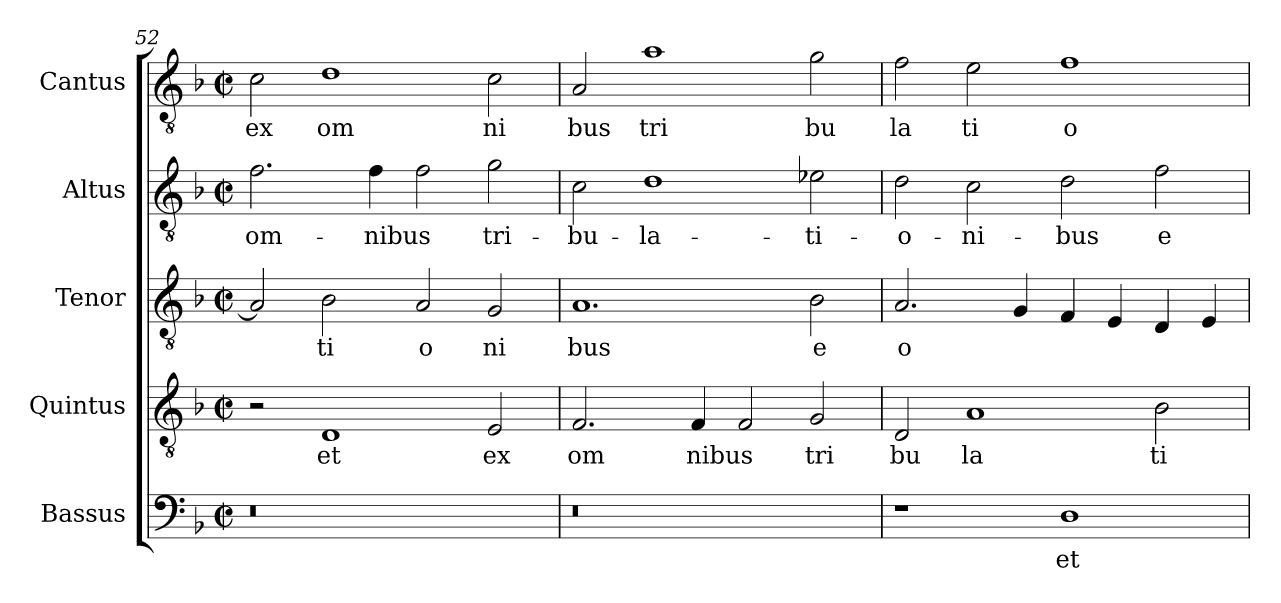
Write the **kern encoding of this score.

**kern	**text	**kern	**text	**kern	**text	**kern	**text	**kern	**text
*part5	*part5	*part4	*part4	*part3	*part3	*part2	*part2	*part1	*part1
*staff5	*staff5	*staff4	*staff4	*staff3	*staff3	*staff2	*staff2	*staff1	*staff1
*I"Bassus	*	*I"Quintus	*	*I"Tenor	*	*I"Altus	*	*I"Cantus	*
*clefF4	*	*clefGv2	*	*clefGv2	*	*clefGv2	*	*clefGv2	*
*k[b-]	*	*k[b-]	*	*k[b-]	*	*k[b-]	*	*k[b-]	*
*F:	*	*F:	*	*F:	*	*F:	*	*F:	*
*M2/2	*	*M2/2	*	*M2/2	*	*M2/2	*	*M2/2	*
*met(c|)	*	*met(c|)	*	*met(c|)	*	*met(c|)	*	*met(c|)	*
=52	=52	=52	=52	=52	=52	=52	=52	=52	=52
!	!	!	!	!	!	!	!LO:LY:b:cj	!	!LO:LY:b:cj
0r	.	2r	.	2A/]	.	2.f\	om-	2c\	ex
!	!	!	!LO:LY:b:cj	!	!LO:LY:b:cj	!	!	!	!LO:LY:b:cj
.	.	1D	et	2B-\	ti	.	.	1d	om
!	!	!	!	!	!	!	!LO:LY:b	!	!
.	.	.	.	.	.	4f\	-nibus	.	.
!	!	!	!	!	!LO:LY:b:cj	!	!	!	!
.	.	.	.	2A/	o	2f\	.	.	.
!	!	!	!LO:LY:b:cj	!	!LO:LY:b:cj	!	!LO:LY:b:cj	!	!LO:LY:b:cj
.	.	2E/	ex	2G/	ni	2g\	tri-	2c\	ni
=53	=53	=53	=53	=53	=53	=53	=53	=53	=53
!	!	!	!LO:LY:b:cj	!	!LO:LY:b:cj	!	!LO:LY:b:cj	!	!LO:LY:b:cj
0r	.	2.F/	om	1.A	bus	2c\	-bu-	2A/	bus
!	!	!	!	!	!	!	!LO:LY:b:cj	!	!LO:LY:b:cj
.	.	.	.	.	.	1d	-la-	1a	tri
!	!	!	!LO:LY:b	!	!	!	!	!	!
.	.	4F/	nibus	.	.	.	.	.	.
.	.	2F/	.	.	.	.	.	.	.
!	!	!	!LO:LY:b:cj	!	!LO:LY:b:cj	!	!LO:LY:b:cj	!	!LO:LY:b:cj
.	.	2G/	tri	2B-\	e	2e-X\	-ti-	2g\	bu
=54	=54	=54	=54	=54	=54	=54	=54	=54	=54
!	!	!	!LO:LY:b:cj	!	!LO:LY:b:cj	!	!LO:LY:b:cj	!	!LO:LY:b:cj
1r	.	2D/	bu	2.A/	o	2d\	-o-	2f\	la
!	!	!	!LO:LY:b:cj	!	!	!	!LO:LY:b:cj	!	!LO:LY:b:cj
.	.	1A	la	.	.	2c\	-ni-	2e\	ti
.	.	.	.	4G/	.	.	.	.	.
!	!LO:LY:b:cj	!	!	!	!	!	!LO:LY:b:cj	!	!LO:LY:b:rj
1D	et	.	.	4F/	.	2d\	-bus	1f	o
.	.	.	.	4E/	.	.	.	.	.
!	!	!	!LO:LY:b:cj	!	!	!	!LO:LY:b:cj	!	!
.	.	2B-\	ti	4D/	.	2f\	e-	.	.
.	.	.	.	4E/	.	.	.	.	.
=	=	=	=	=	=	=	=	=	=
*-	*-	*-	*-	*-	*-	*-	*-	*-	*-
